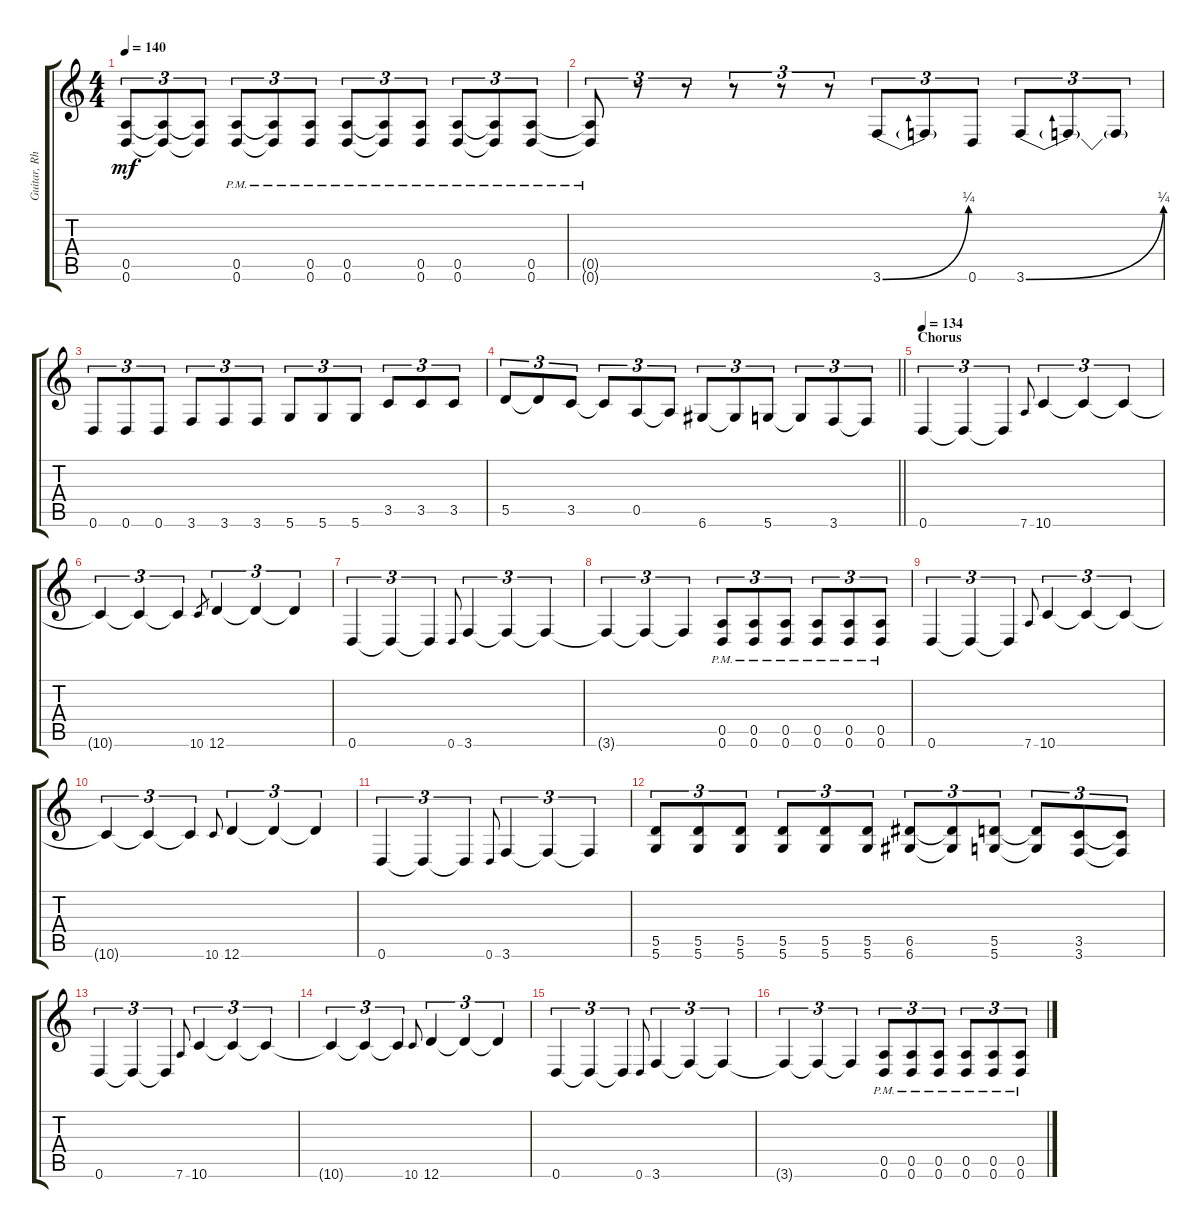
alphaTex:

\track ("Guitar, Rhythm" "Guitar, Rh") {instrument overdrivenguitar}
\staff {score tabs}
\tuning (E4 B3 G3 D3 A2 D2) {hide}
\ts (4 4)
\tempo 140
\clef g2
\ks c
(0.5 0.6).8{tu (3 2) dy mf} (0.5{t} 0.6{t}).8{tu (3 2)} (0.5{t} 0.6{t}).8{tu (3 2)} (0.5{pm} 0.6{pm}).8{tu (3 2)} (0.5{pm t} 0.6{pm t}).8{tu (3 2)} (0.5{pm} 0.6{pm}).8{tu (3 2)} (0.5{pm} 0.6{pm}).8{tu (3 2)} (0.5{pm t} 0.6{pm t}).8{tu (3 2)} (0.5{pm} 0.6{pm}).8{tu (3 2)} (0.5{pm} 0.6{pm}).8{tu (3 2)} (0.5{pm t} 0.6{pm t}).8{tu (3 2)} (0.5{pm} 0.6{pm}).8{tu (3 2)} |
(0.5{pm t} 0.6{pm t}).8{tu (3 2)} r.8{tu (3 2)} r.8{tu (3 2)} r.8{tu (3 2)} r.8{tu (3 2)} r.8{tu (3 2)} 3.6{be (bend 0 0 60 1)}.8{tu (3 2)} 3.6{t}.8{tu (3 2)} 0.6.8{tu (3 2)} 3.6{be (bend 0 0 60 1)}.8{tu (3 2)} 3.6{t}.8{tu (3 2)} 3.6{t}.8{tu (3 2)} |
0.6.8{tu (3 2)} 0.6.8{tu (3 2)} 0.6.8{tu (3 2)} 3.6.8{tu (3 2)} 3.6.8{tu (3 2)} 3.6.8{tu (3 2)} 5.6.8{tu (3 2)} 5.6.8{tu (3 2)} 5.6.8{tu (3 2)} 3.5.8{tu (3 2)} 3.5.8{tu (3 2)} 3.5.8{tu (3 2)} |
\barLineRight lightlight
5.5.8{tu (3 2)} 5.5{t}.8{tu (3 2)} 3.5.8{tu (3 2)} 3.5{t}.8{tu (3 2)} 0.5.8{tu (3 2)} 0.5{t}.8{tu (3 2)} 6.6.8{tu (3 2)} 6.6{t}.8{tu (3 2)} 5.6.8{tu (3 2)} 5.6{t}.8{tu (3 2)} 3.6.8{tu (3 2)} 3.6{t}.8{tu (3 2)} |
\section ("" "Chorus")
\tempo 134
0.6.4{tu (3 2)} 0.6{t}.4{tu (3 2)} 0.6{t}.4{tu (3 2)} 7.6.8{gr onbeat} 10.6.4{tu (3 2)} 10.6{t}.4{tu (3 2)} 10.6{t}.4{tu (3 2)} |
10.6{t}.4{tu (3 2)} 10.6{t}.4{tu (3 2)} 10.6{t}.4{tu (3 2)} 10.6.8{gr} 12.6.4{tu (3 2)} 12.6{t}.4{tu (3 2)} 12.6{t}.4{tu (3 2)} |
0.6.4{tu (3 2)} 0.6{t}.4{tu (3 2)} 0.6{t}.4{tu (3 2)} 0.6.8{gr onbeat} 3.6.4{tu (3 2)} 3.6{t}.4{tu (3 2)} 3.6{t}.4{tu (3 2)} |
3.6{t}.4{tu (3 2)} 3.6{t}.4{tu (3 2)} 3.6{t}.4{tu (3 2)} (0.5{pm} 0.6{pm}).8{tu (3 2)} (0.5{pm} 0.6{pm}).8{tu (3 2)} (0.5{pm} 0.6{pm}).8{tu (3 2)} (0.5{pm} 0.6{pm}).8{tu (3 2)} (0.5{pm} 0.6{pm}).8{tu (3 2)} (0.5{pm} 0.6{pm}).8{tu (3 2)} |
0.6.4{tu (3 2)} 0.6{t}.4{tu (3 2)} 0.6{t}.4{tu (3 2)} 7.6.8{gr onbeat} 10.6.4{tu (3 2)} 10.6{t}.4{tu (3 2)} 10.6{t}.4{tu (3 2)} |
10.6{t}.4{tu (3 2)} 10.6{t}.4{tu (3 2)} 10.6{t}.4{tu (3 2)} 10.6.8{gr onbeat} 12.6.4{tu (3 2)} 12.6{t}.4{tu (3 2)} 12.6{t}.4{tu (3 2)} |
0.6.4{tu (3 2)} 0.6{t}.4{tu (3 2)} 0.6{t}.4{tu (3 2)} 0.6.8{gr onbeat} 3.6.4{tu (3 2)} 3.6{t}.4{tu (3 2)} 3.6{t}.4{tu (3 2)} |
(5.5 5.6).8{tu (3 2)} (5.5 5.6).8{tu (3 2)} (5.5 5.6).8{tu (3 2)} (5.5 5.6).8{tu (3 2)} (5.5 5.6).8{tu (3 2)} (5.5 5.6).8{tu (3 2)} (6.5 6.6).8{tu (3 2)} (6.5{t} 6.6{t}).8{tu (3 2)} (5.5 5.6).8{tu (3 2)} (5.5{t} 5.6{t}).8{tu (3 2)} (3.5 3.6).8{tu (3 2)} (3.5{t} 3.6{t}).8{tu (3 2)} |
0.6.4{tu (3 2)} 0.6{t}.4{tu (3 2)} 0.6{t}.4{tu (3 2)} 7.6.8{gr onbeat} 10.6.4{tu (3 2)} 10.6{t}.4{tu (3 2)} 10.6{t}.4{tu (3 2)} |
10.6{t}.4{tu (3 2)} 10.6{t}.4{tu (3 2)} 10.6{t}.4{tu (3 2)} 10.6.8{gr onbeat} 12.6.4{tu (3 2)} 12.6{t}.4{tu (3 2)} 12.6{t}.4{tu (3 2)} |
0.6.4{tu (3 2)} 0.6{t}.4{tu (3 2)} 0.6{t}.4{tu (3 2)} 0.6.8{gr onbeat} 3.6.4{tu (3 2)} 3.6{t}.4{tu (3 2)} 3.6{t}.4{tu (3 2)} |
3.6{t}.4{tu (3 2)} 3.6{t}.4{tu (3 2)} 3.6{t}.4{tu (3 2)} (0.5{pm} 0.6{pm}).8{tu (3 2)} (0.5{pm} 0.6{pm}).8{tu (3 2)} (0.5{pm} 0.6{pm}).8{tu (3 2)} (0.5{pm} 0.6{pm}).8{tu (3 2)} (0.5{pm} 0.6{pm}).8{tu (3 2)} (0.5{pm} 0.6{pm}).8{tu (3 2)}
